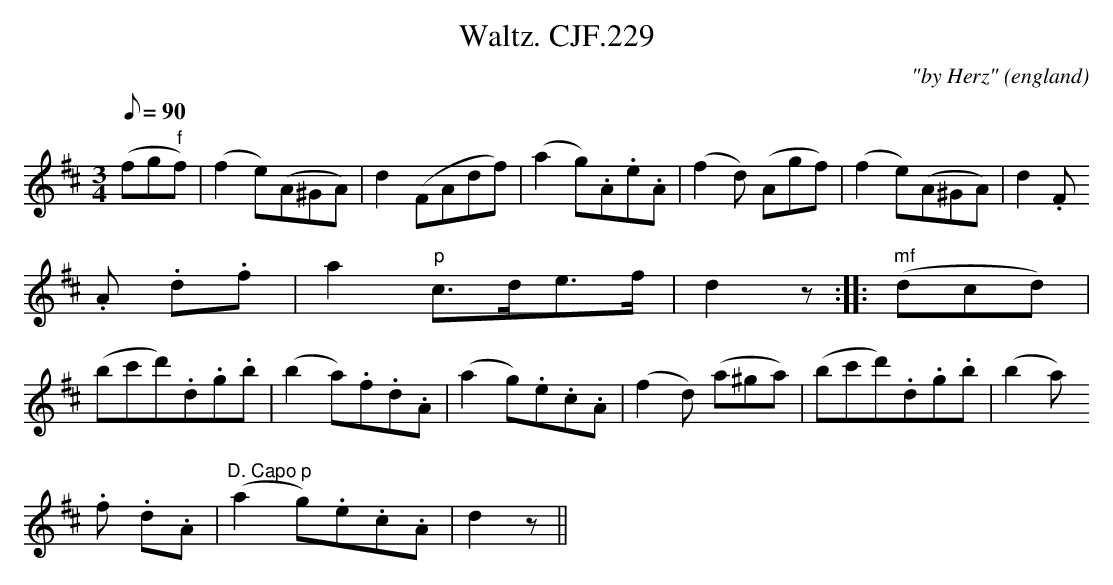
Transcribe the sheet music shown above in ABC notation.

X:1
T:Waltz. CJF.229
O:england
M:3/4
L:1/8
Q:90
C:"by Herz"
K:D
(fg"f"f)|(f2e)(A^GA)|d2(FAdf)|(a2g).A.e.A|(f2d) (Agf)|(f2e)(A^GA)|d2.F.
A.
d.f|a2"p"c>de>f|d2zh:||:"mf"(dcd)|
(bc'd').d.g.b|(b2a).f.d.A|(a2g).e.c.A|(f2d) (a^ga)|(bc'd').d.g.b|(b2a).
f
.d.A|"D. Capo p"(a2g).e.c.A|d2z||
